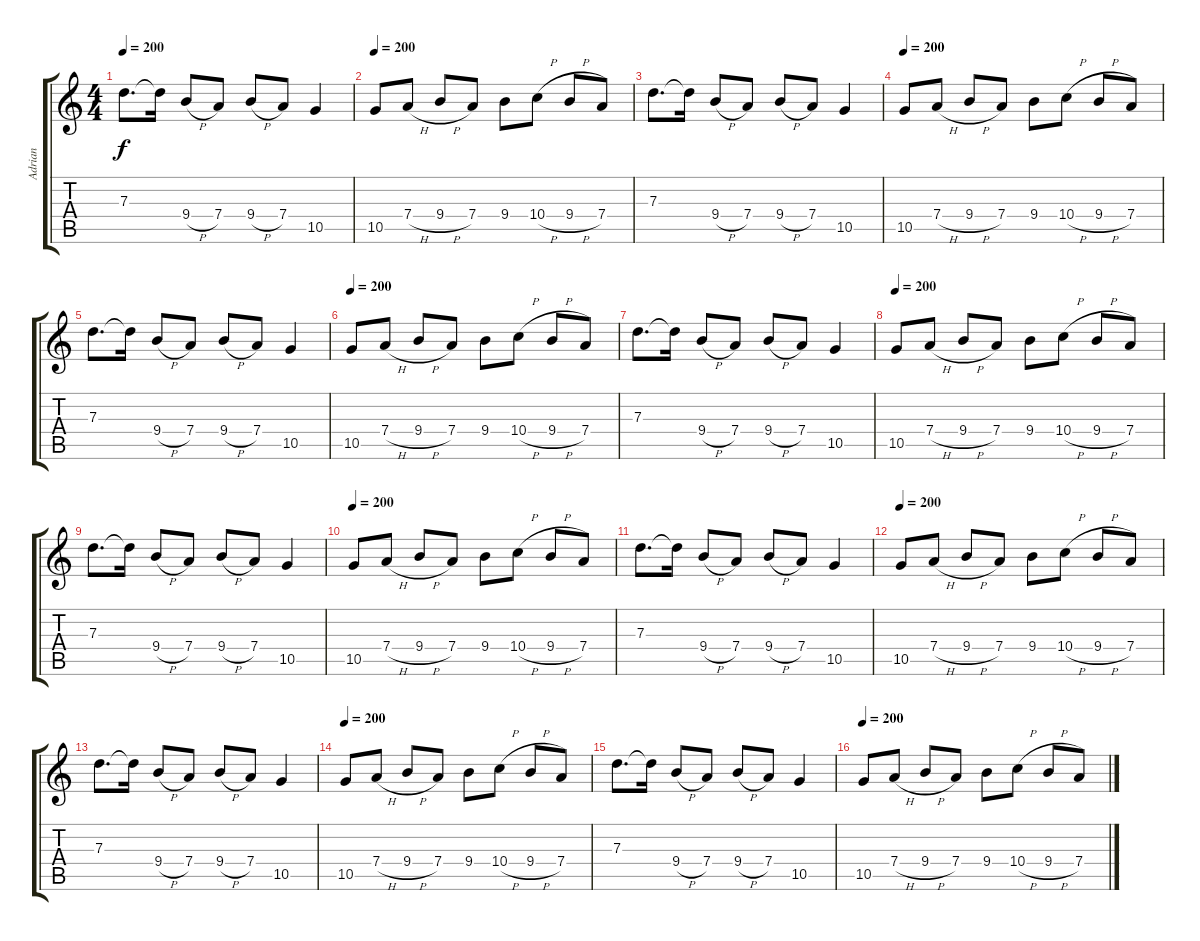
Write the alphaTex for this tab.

\track ("Adrian" "Adrian") {instrument overdrivenguitar}
\staff {score tabs}
\tuning (E4 B3 G3 D3 A2 E2) {hide}
\ts (4 4)
\tempo 200
\clef g2
\ks c
7.3.8{d dy f} 7.3{t}.16 9.4{h}.8 7.4.8 9.4{h}.8 7.4.8 10.5.4 |
\tempo 200
10.5.8 7.4{h}.8 9.4{h}.8 7.4.8 9.4.8 10.4{h}.8 9.4{h}.8 7.4.8 |
7.3.8{d} 7.3{t}.16 9.4{h}.8 7.4.8 9.4{h}.8 7.4.8 10.5.4 |
\tempo 200
10.5.8 7.4{h}.8 9.4{h}.8 7.4.8 9.4.8 10.4{h}.8 9.4{h}.8 7.4.8 |
7.3.8{d} 7.3{t}.16 9.4{h}.8 7.4.8 9.4{h}.8 7.4.8 10.5.4 |
\tempo 200
10.5.8 7.4{h}.8 9.4{h}.8 7.4.8 9.4.8 10.4{h}.8 9.4{h}.8 7.4.8 |
7.3.8{d} 7.3{t}.16 9.4{h}.8 7.4.8 9.4{h}.8 7.4.8 10.5.4 |
\tempo 200
10.5.8 7.4{h}.8 9.4{h}.8 7.4.8 9.4.8 10.4{h}.8 9.4{h}.8 7.4.8 |
7.3.8{d} 7.3{t}.16 9.4{h}.8 7.4.8 9.4{h}.8 7.4.8 10.5.4 |
\tempo 200
10.5.8 7.4{h}.8 9.4{h}.8 7.4.8 9.4.8 10.4{h}.8 9.4{h}.8 7.4.8 |
7.3.8{d} 7.3{t}.16 9.4{h}.8 7.4.8 9.4{h}.8 7.4.8 10.5.4 |
\tempo 200
10.5.8 7.4{h}.8 9.4{h}.8 7.4.8 9.4.8 10.4{h}.8 9.4{h}.8 7.4.8 |
7.3.8{d} 7.3{t}.16 9.4{h}.8 7.4.8 9.4{h}.8 7.4.8 10.5.4 |
\tempo 200
10.5.8 7.4{h}.8 9.4{h}.8 7.4.8 9.4.8 10.4{h}.8 9.4{h}.8 7.4.8 |
7.3.8{d} 7.3{t}.16 9.4{h}.8 7.4.8 9.4{h}.8 7.4.8 10.5.4 |
\tempo 200
10.5.8 7.4{h}.8 9.4{h}.8 7.4.8 9.4.8 10.4{h}.8 9.4{h}.8 7.4.8
